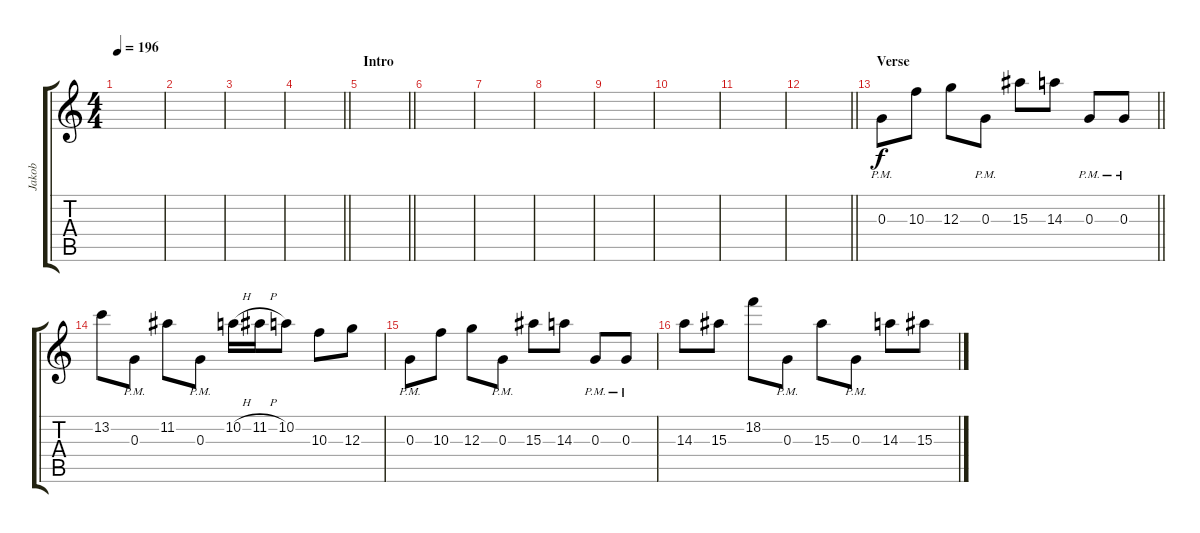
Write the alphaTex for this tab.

\track ("Jakob" "Jakob") {instrument distortionguitar}
\staff {score tabs}
\tuning (E4 B3 G3 D3 A2 D2) {hide}
\ts (4 4)
\tempo 196
\clef g2
\ks c
|
|
|
\barLineRight lightlight
|
\section ("" "Intro")
\barLineRight lightlight
|
|
|
|
|
|
|
\barLineRight lightlight
|
\section ("" "Verse")
\barLineRight lightlight
0.3{pm}.8 10.3.8 12.3.8 0.3{pm}.8 15.3.8 14.3.8 0.3{pm}.8 0.3{pm}.8 |
13.2.8 0.3{pm}.8 11.2.8 0.3{pm}.8 10.2{h}.16 11.2{h}.16 10.2.8 10.3.8 12.3.8 |
0.3{pm}.8 10.3.8 12.3.8 0.3{pm}.8 15.3.8 14.3.8 0.3{pm}.8 0.3{pm}.8 |
14.3.8 15.3.8 18.2.8 0.3{pm}.8 15.3.8 0.3{pm}.8 14.3.8 15.3.8
